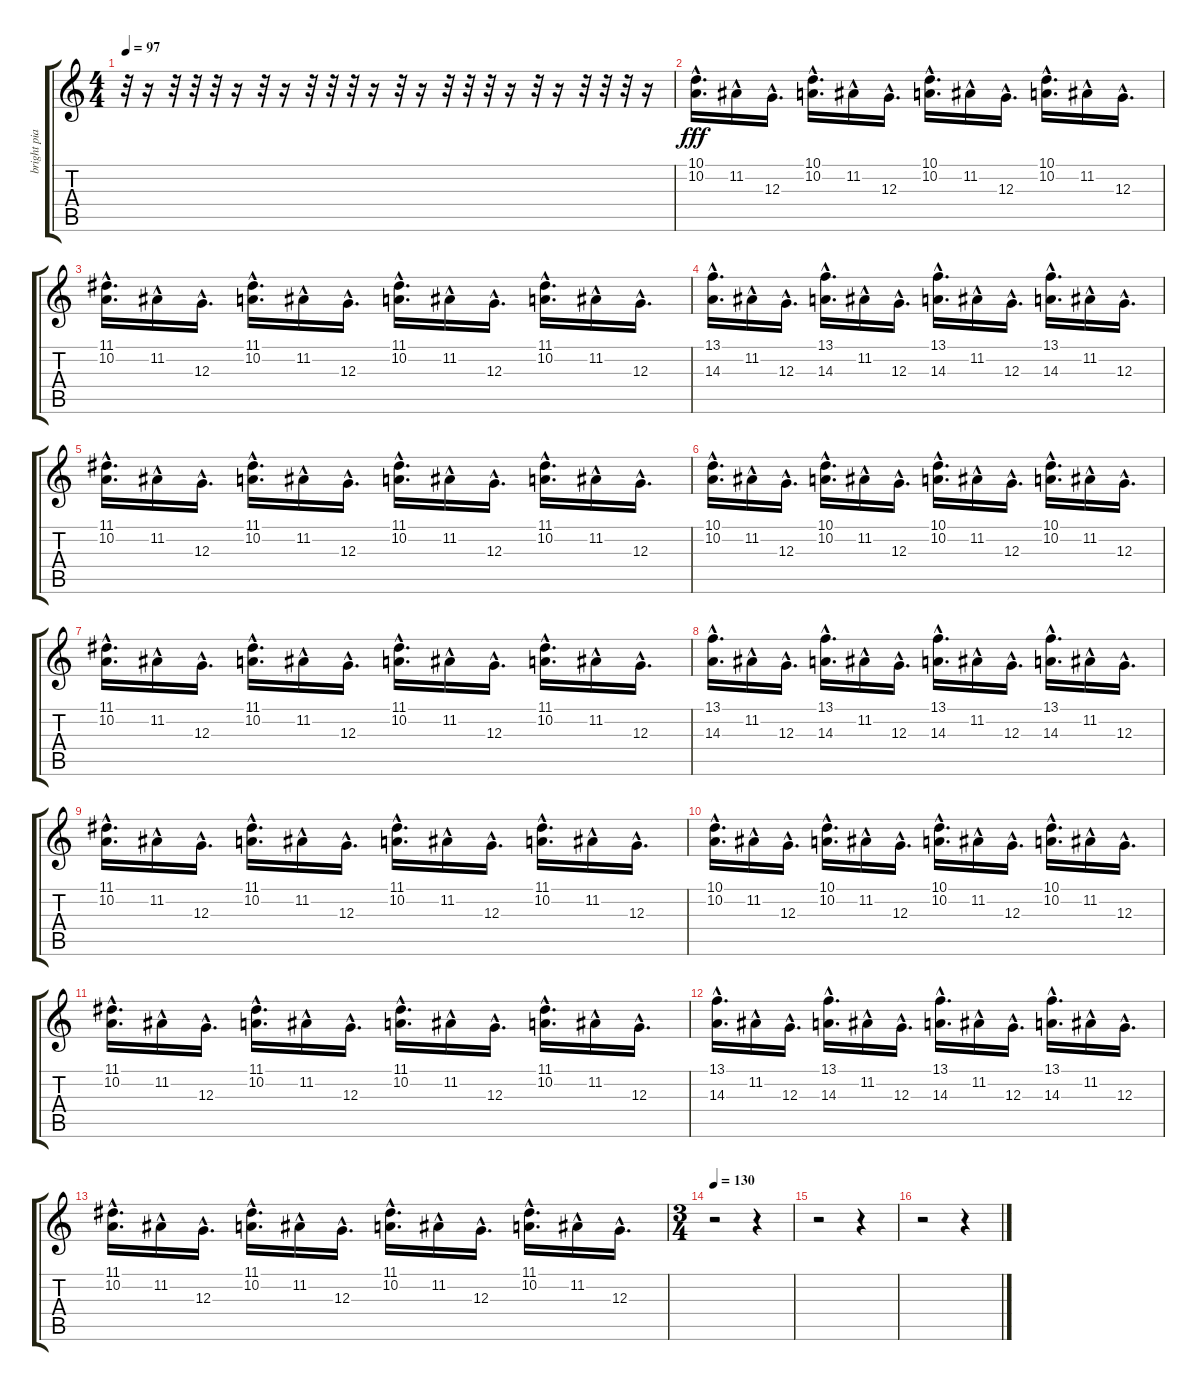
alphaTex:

\track ("bright piano" "bright pia") {instrument electricgrandpiano}
\staff {score tabs}
\tuning (E4 B3 G3 D3 A2 E2) {hide}
\ts (4 4)
\tempo 97
\clef g2
\ks c
r.32{dy fff} r.16 r.32 r.32 r.32 r.16 r.32 r.16 r.32 r.32 r.32 r.16 r.32 r.16 r.32 r.32 r.32 r.16 r.32 r.16 r.32 r.32 r.32 r.16 |
(10.1{hac} 10.2{hac}).16{d volume 16} 11.2{hac}.16 12.3{hac}.16{d} (10.1{hac} 10.2{hac}).16{d} 11.2{hac}.16 12.3{hac}.16{d} (10.1{hac} 10.2{hac}).16{d} 11.2{hac}.16 12.3{hac}.16{d} (10.1{hac} 10.2{hac}).16{d} 11.2{hac}.16 12.3{hac}.16{d} |
(11.1{hac} 10.2{hac}).16{d} 11.2{hac}.16 12.3{hac}.16{d} (11.1{hac} 10.2{hac}).16{d} 11.2{hac}.16 12.3{hac}.16{d} (11.1{hac} 10.2{hac}).16{d} 11.2{hac}.16 12.3{hac}.16{d} (11.1{hac} 10.2{hac}).16{d} 11.2{hac}.16 12.3{hac}.16{d} |
(13.1{hac} 14.3{hac}).16{d} 11.2{hac}.16 12.3{hac}.16{d} (13.1{hac} 14.3{hac}).16{d} 11.2{hac}.16 12.3{hac}.16{d} (13.1{hac} 14.3{hac}).16{d} 11.2{hac}.16 12.3{hac}.16{d} (13.1{hac} 14.3{hac}).16{d} 11.2{hac}.16 12.3{hac}.16{d} |
(11.1{hac} 10.2{hac}).16{d} 11.2{hac}.16 12.3{hac}.16{d} (11.1{hac} 10.2{hac}).16{d} 11.2{hac}.16 12.3{hac}.16{d} (11.1{hac} 10.2{hac}).16{d} 11.2{hac}.16 12.3{hac}.16{d} (11.1{hac} 10.2{hac}).16{d} 11.2{hac}.16 12.3{hac}.16{d} |
(10.1{hac} 10.2{hac}).16{d} 11.2{hac}.16 12.3{hac}.16{d} (10.1{hac} 10.2{hac}).16{d} 11.2{hac}.16 12.3{hac}.16{d} (10.1{hac} 10.2{hac}).16{d} 11.2{hac}.16 12.3{hac}.16{d} (10.1{hac} 10.2{hac}).16{d} 11.2{hac}.16 12.3{hac}.16{d} |
(11.1{hac} 10.2{hac}).16{d} 11.2{hac}.16 12.3{hac}.16{d} (11.1{hac} 10.2{hac}).16{d} 11.2{hac}.16 12.3{hac}.16{d} (11.1{hac} 10.2{hac}).16{d} 11.2{hac}.16 12.3{hac}.16{d} (11.1{hac} 10.2{hac}).16{d} 11.2{hac}.16 12.3{hac}.16{d} |
(13.1{hac} 14.3{hac}).16{d} 11.2{hac}.16 12.3{hac}.16{d} (13.1{hac} 14.3{hac}).16{d} 11.2{hac}.16 12.3{hac}.16{d} (13.1{hac} 14.3{hac}).16{d} 11.2{hac}.16 12.3{hac}.16{d} (13.1{hac} 14.3{hac}).16{d} 11.2{hac}.16 12.3{hac}.16{d} |
(11.1{hac} 10.2{hac}).16{d} 11.2{hac}.16 12.3{hac}.16{d} (11.1{hac} 10.2{hac}).16{d} 11.2{hac}.16 12.3{hac}.16{d} (11.1{hac} 10.2{hac}).16{d} 11.2{hac}.16 12.3{hac}.16{d} (11.1{hac} 10.2{hac}).16{d} 11.2{hac}.16 12.3{hac}.16{d} |
(10.1{hac} 10.2{hac}).16{d} 11.2{hac}.16 12.3{hac}.16{d} (10.1{hac} 10.2{hac}).16{d} 11.2{hac}.16 12.3{hac}.16{d} (10.1{hac} 10.2{hac}).16{d} 11.2{hac}.16 12.3{hac}.16{d} (10.1{hac} 10.2{hac}).16{d} 11.2{hac}.16 12.3{hac}.16{d} |
(11.1{hac} 10.2{hac}).16{d} 11.2{hac}.16 12.3{hac}.16{d} (11.1{hac} 10.2{hac}).16{d} 11.2{hac}.16 12.3{hac}.16{d} (11.1{hac} 10.2{hac}).16{d} 11.2{hac}.16 12.3{hac}.16{d} (11.1{hac} 10.2{hac}).16{d} 11.2{hac}.16 12.3{hac}.16{d} |
(13.1{hac} 14.3{hac}).16{d} 11.2{hac}.16 12.3{hac}.16{d} (13.1{hac} 14.3{hac}).16{d} 11.2{hac}.16 12.3{hac}.16{d} (13.1{hac} 14.3{hac}).16{d} 11.2{hac}.16 12.3{hac}.16{d} (13.1{hac} 14.3{hac}).16{d} 11.2{hac}.16 12.3{hac}.16{d} |
(11.1{hac} 10.2{hac}).16{d} 11.2{hac}.16 12.3{hac}.16{d} (11.1{hac} 10.2{hac}).16{d} 11.2{hac}.16 12.3{hac}.16{d} (11.1{hac} 10.2{hac}).16{d} 11.2{hac}.16 12.3{hac}.16{d} (11.1{hac} 10.2{hac}).16{d} 11.2{hac}.16 12.3{hac}.16{d} |
\ts (3 4)
\tempo 130
r.2 r.4 |
r.2 r.4 |
r.2 r.4
